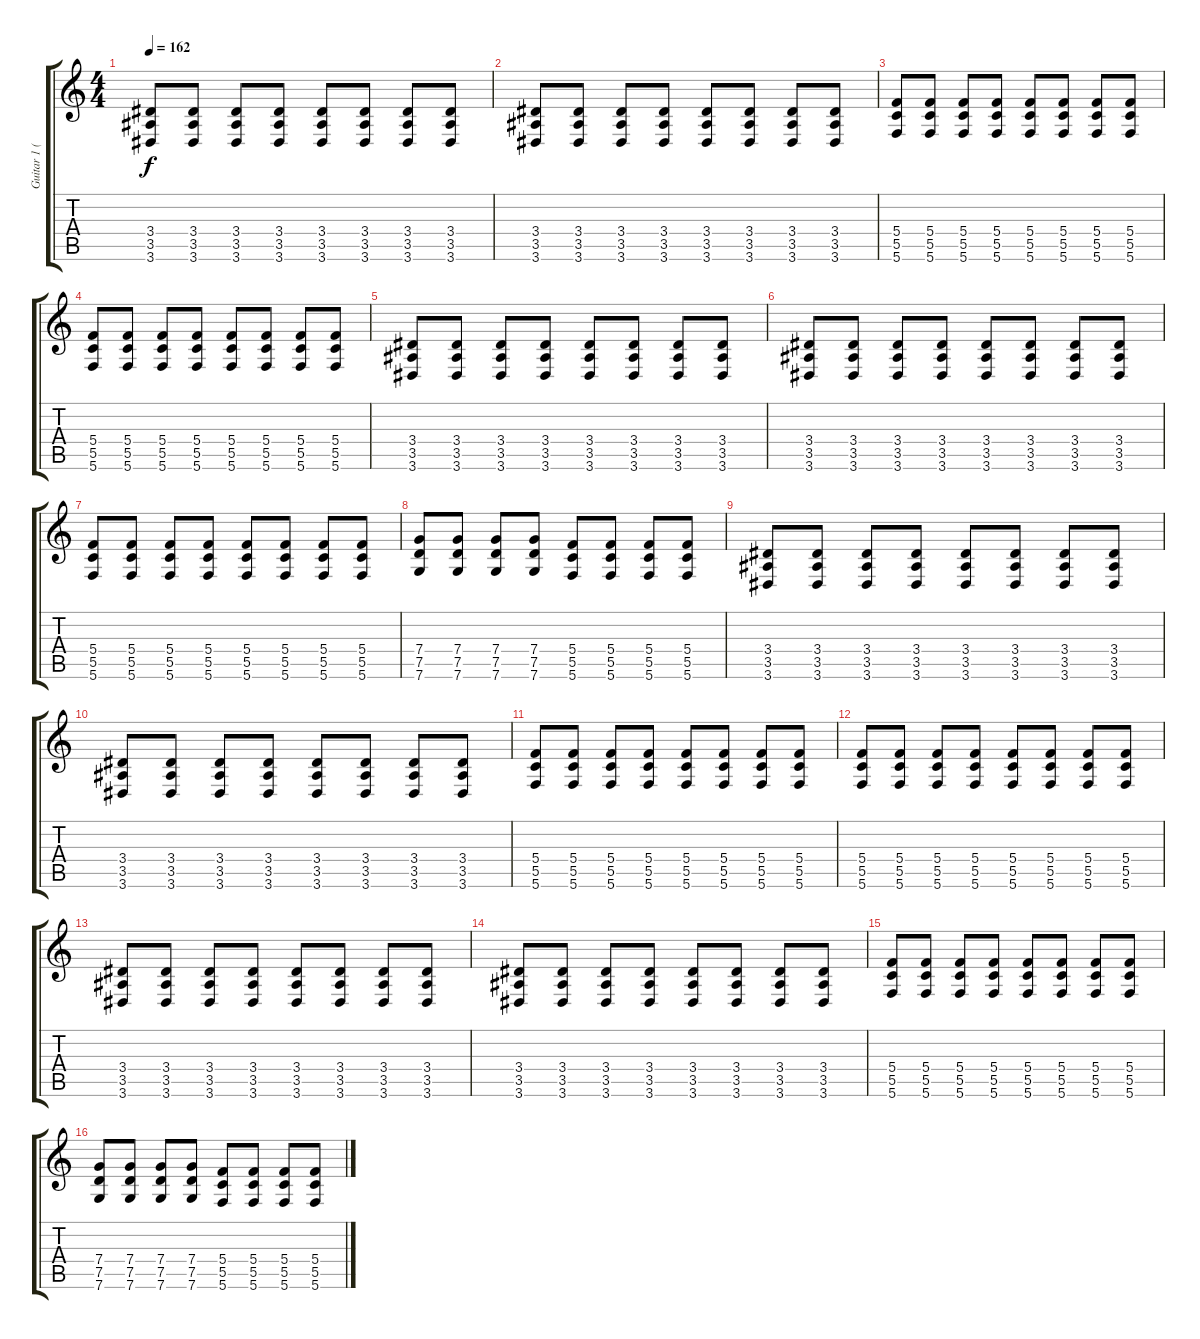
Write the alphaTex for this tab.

\track ("Guitar 1 (Distorted- Tuck)" "Guitar 1 (") {instrument distortionguitar}
\staff {score tabs}
\tuning (D4 A3 F3 C3 G2 C2) {hide}
\ts (4 4)
\tempo 162
\clef g2
\ks c
(3.4 3.5 3.6).8{dy f instrument distortionguitar} (3.4 3.5 3.6).8 (3.4 3.5 3.6).8 (3.4 3.5 3.6).8 (3.4 3.5 3.6).8 (3.4 3.5 3.6).8 (3.4 3.5 3.6).8 (3.4 3.5 3.6).8 |
(3.4 3.5 3.6).8 (3.4 3.5 3.6).8 (3.4 3.5 3.6).8 (3.4 3.5 3.6).8 (3.4 3.5 3.6).8 (3.4 3.5 3.6).8 (3.4 3.5 3.6).8 (3.4 3.5 3.6).8 |
(5.4 5.5 5.6).8 (5.4 5.5 5.6).8 (5.4 5.5 5.6).8 (5.4 5.5 5.6).8 (5.4 5.5 5.6).8 (5.4 5.5 5.6).8 (5.4 5.5 5.6).8 (5.4 5.5 5.6).8 |
(5.4 5.5 5.6).8 (5.4 5.5 5.6).8 (5.4 5.5 5.6).8 (5.4 5.5 5.6).8 (5.4 5.5 5.6).8 (5.4 5.5 5.6).8 (5.4 5.5 5.6).8 (5.4 5.5 5.6).8 |
(3.4 3.5 3.6).8 (3.4 3.5 3.6).8 (3.4 3.5 3.6).8 (3.4 3.5 3.6).8 (3.4 3.5 3.6).8 (3.4 3.5 3.6).8 (3.4 3.5 3.6).8 (3.4 3.5 3.6).8 |
(3.4 3.5 3.6).8 (3.4 3.5 3.6).8 (3.4 3.5 3.6).8 (3.4 3.5 3.6).8 (3.4 3.5 3.6).8 (3.4 3.5 3.6).8 (3.4 3.5 3.6).8 (3.4 3.5 3.6).8 |
(5.4 5.5 5.6).8 (5.4 5.5 5.6).8 (5.4 5.5 5.6).8 (5.4 5.5 5.6).8 (5.4 5.5 5.6).8 (5.4 5.5 5.6).8 (5.4 5.5 5.6).8 (5.4 5.5 5.6).8 |
(7.4 7.5 7.6).8 (7.4 7.5 7.6).8 (7.4 7.5 7.6).8 (7.4 7.5 7.6).8 (5.4 5.5 5.6).8 (5.4 5.5 5.6).8 (5.4 5.5 5.6).8 (5.4 5.5 5.6).8 |
(3.4 3.5 3.6).8 (3.4 3.5 3.6).8 (3.4 3.5 3.6).8 (3.4 3.5 3.6).8 (3.4 3.5 3.6).8 (3.4 3.5 3.6).8 (3.4 3.5 3.6).8 (3.4 3.5 3.6).8 |
(3.4 3.5 3.6).8 (3.4 3.5 3.6).8 (3.4 3.5 3.6).8 (3.4 3.5 3.6).8 (3.4 3.5 3.6).8 (3.4 3.5 3.6).8 (3.4 3.5 3.6).8 (3.4 3.5 3.6).8 |
(5.4 5.5 5.6).8 (5.4 5.5 5.6).8 (5.4 5.5 5.6).8 (5.4 5.5 5.6).8 (5.4 5.5 5.6).8 (5.4 5.5 5.6).8 (5.4 5.5 5.6).8 (5.4 5.5 5.6).8 |
(5.4 5.5 5.6).8 (5.4 5.5 5.6).8 (5.4 5.5 5.6).8 (5.4 5.5 5.6).8 (5.4 5.5 5.6).8 (5.4 5.5 5.6).8 (5.4 5.5 5.6).8 (5.4 5.5 5.6).8 |
(3.4 3.5 3.6).8 (3.4 3.5 3.6).8 (3.4 3.5 3.6).8 (3.4 3.5 3.6).8 (3.4 3.5 3.6).8 (3.4 3.5 3.6).8 (3.4 3.5 3.6).8 (3.4 3.5 3.6).8 |
(3.4 3.5 3.6).8 (3.4 3.5 3.6).8 (3.4 3.5 3.6).8 (3.4 3.5 3.6).8 (3.4 3.5 3.6).8 (3.4 3.5 3.6).8 (3.4 3.5 3.6).8 (3.4 3.5 3.6).8 |
(5.4 5.5 5.6).8 (5.4 5.5 5.6).8 (5.4 5.5 5.6).8 (5.4 5.5 5.6).8 (5.4 5.5 5.6).8 (5.4 5.5 5.6).8 (5.4 5.5 5.6).8 (5.4 5.5 5.6).8 |
(7.4 7.5 7.6).8 (7.4 7.5 7.6).8 (7.4 7.5 7.6).8 (7.4 7.5 7.6).8 (5.4 5.5 5.6).8 (5.4 5.5 5.6).8 (5.4 5.5 5.6).8 (5.4 5.5 5.6).8
